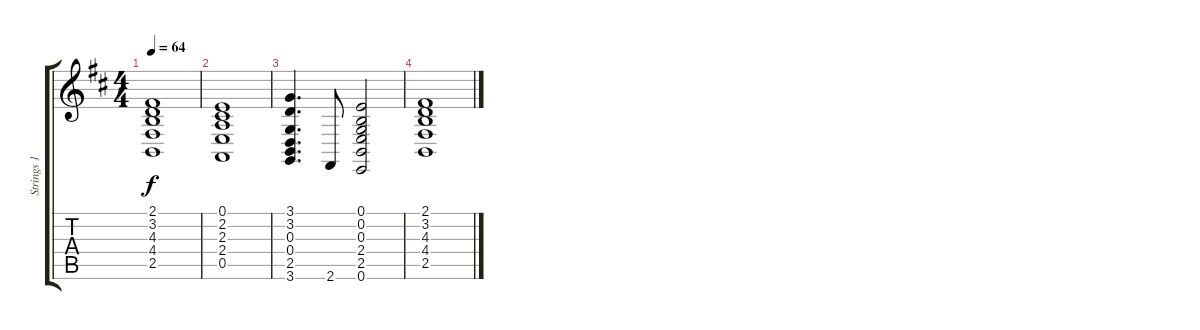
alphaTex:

\track ("Strings 1" "Strings 1") {instrument synthstrings1}
\staff {score tabs}
\tuning (E4 B3 G3 D3 A2 E2) {hide}
\ts (4 4)
\tempo 64
\clef g2
\ks d
(2.1 3.2 4.3 4.4 2.5).1{dy f} |
(0.1 2.2 2.3 2.4 0.5).1{volume 12} |
(3.1 3.2 0.3 0.4 2.5 3.6).4{d volume 12} 2.6.8{volume 12} (0.1 0.2 0.3 2.4 2.5 0.6).2{volume 5} |
(2.1 3.2 4.3 4.4 2.5).1
